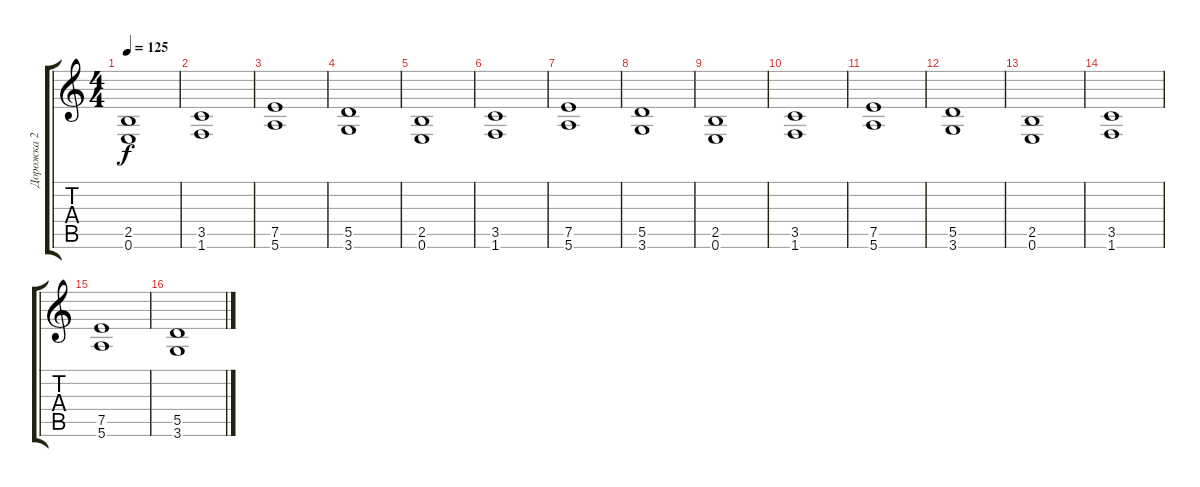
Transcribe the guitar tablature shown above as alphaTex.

\track ("Дорожка 2" "Дорожка 2") {instrument distortionguitar}
\staff {score tabs}
\tuning (E4 B3 G3 D3 A2 E2) {hide}
\ts (4 4)
\tempo 125
\clef g2
\ks c
(2.5 0.6).1{dy f} |
(3.5 1.6).1 |
(7.5 5.6).1 |
(5.5 3.6).1 |
(2.5 0.6).1 |
(3.5 1.6).1 |
(7.5 5.6).1 |
(5.5 3.6).1 |
(2.5 0.6).1 |
(3.5 1.6).1 |
(7.5 5.6).1 |
(5.5 3.6).1 |
(2.5 0.6).1 |
(3.5 1.6).1 |
(7.5 5.6).1 |
(5.5 3.6).1
